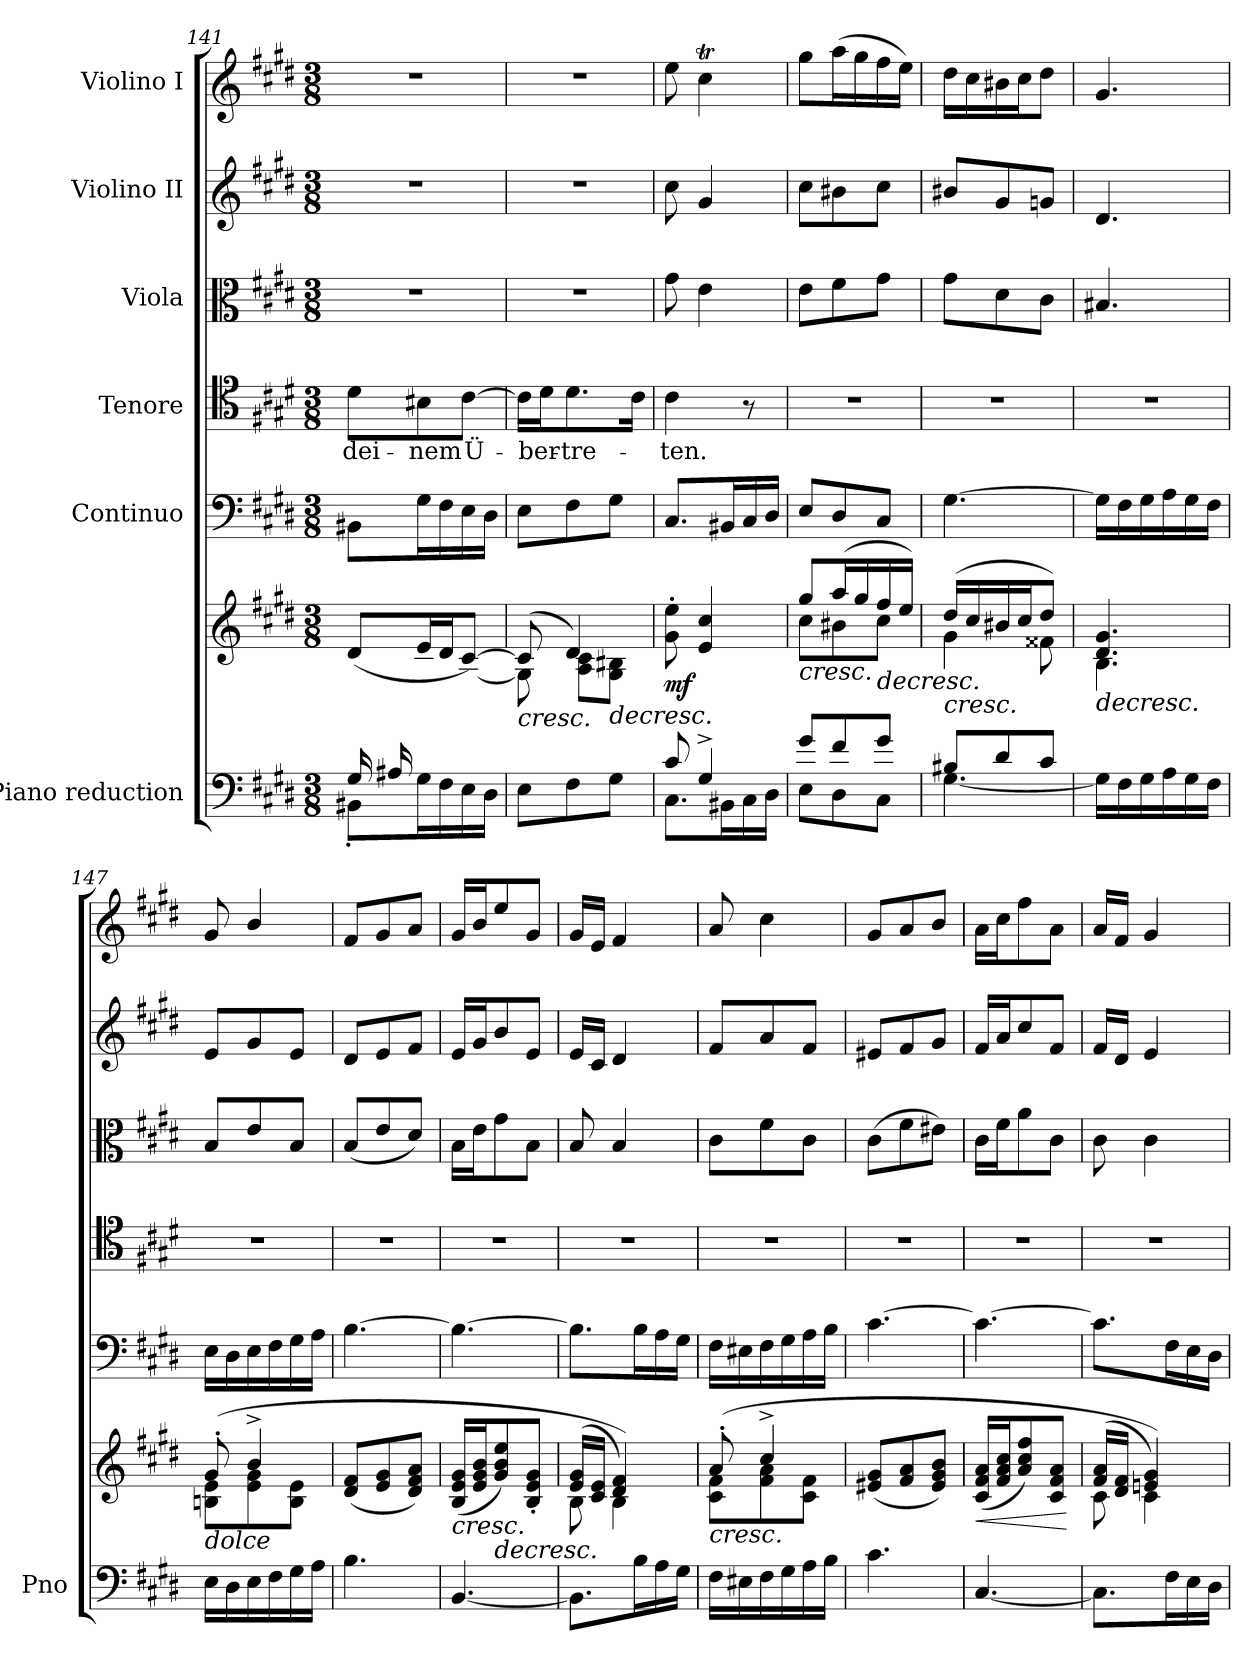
**kern	**kern	**dynam	**kern	**kern	**text	**kern	**kern	**kern
*part6	*part6	*part6	*part5	*part4	*part4	*part3	*part2	*part1
*staff7	*staff6	*staff6/7	*staff5	*staff4	*staff4	*staff3	*staff2	*staff1
*I"Piano reduction	*	*	*I"Continuo	*I"Tenore	*	*I"Viola	*I"Violino II	*I"Violino I
*I'Pno	*	*	*	*	*	*	*	*
*clefF4	*clefG2	*	*clefF4	*clefC4	*	*clefC3	*clefG2	*clefG2
*k[f#c#g#d#]	*k[f#c#g#d#]	*	*k[f#c#g#d#]	*k[f#c#g#d#]	*	*k[f#c#g#d#]	*k[f#c#g#d#]	*k[f#c#g#d#]
*M3/8	*M3/8	*	*M3/8	*M3/8	*	*M3/8	*M3/8	*M3/8
=141	=141	=141	=141	=141	=141	=141	=141	=141
*^	*^	*	*	*	*	*	*	*
!	!	!	!	!	!	!	!LO:LY:b	!	!	!
16G#/LL	8BB#X'<\L	(8d#/L	8ryy	.	8BB#X\L	8d#\L	dei-	4.r	4.r	4.r
16A#X/J	.	.	.	.	.	.	.	.	.	.
!	!	!	!	!	!	!	!LO:LY:b	!	!	!
4ryy	16G#\L	16e/L	8B#X\	.	16G#\L	8B#X\	nem	.	.	.
.	16F#\	16d#/J	.	.	16F#\	.	.	.	.	.
!	!	!	!	!	!	!	!LO:LY:b	!	!	!
.	16E\	[8c#/J)	[8G#\J	.	16E\	[8c#\J	Ü-	.	.	.
.	16D#\JJ	.	.	.	16D#\JJ	.	.	.	.	.
!!LO:LB:g=z
=142	=142	=142	=142	=142	=142	=142	=142	=142	=142	=142
!	!	!	!	!LO:HP:b	!	!	!	!	!	!
*v	*v	*	*	*	*	*	*	*	*	*
8E\L	(8c#/]	8G#\]	<	8E\L	16c#\LL]	.	4.r	4.r	4.r
!	!	!	!	!	!	!LO:LY:b	!	!	!
.	.	.	.	.	16d#\J	ber-	.	.	.
!	!	!	!	!	!	!LO:LY:b	!	!	!
8F#\	4d#/)	(>8A\ 8c#\L	.	8F#\	8.d#\	tre-	.	.	.
!	!	!	!LO:HP:b	!	!	!	!	!	!
8G#\J	.	8G#\ 8B#X\J	>	8G#\J	.	.	.	.	.
.	.	.	.	.	16c#\Jk	.	.	.	.
*	*v	*v	*	*	*	*	*	*	*
.	.	[	.	.	.	.	.	.
=143	=143	=143	=143	=143	=143	=143	=143	=143
*^	*	*	*	*	*	*	*	*
!	!	!	!LO:DY:b	!	!	!LO:LY:b	!	!	!
8c#/)	8.C#\L	8g#\' 8ee\'	mf	8.C#/L	4c#\	ten.	8g#\	8cc#\	8ee\
4G#^/	.	4e/ 4cc#/	.	.	.	.	4e\	4g#/	4cc#T\
.	16BB#X\L	.	.	16BB#X/L	.	.	.	.	.
.	16C#\	.	.	16C#/	8r	.	.	.	.
.	16D#\JJ	.	.	16D#/JJ	.	.	.	.	.
=144	=144	=144	=144	=144	=144	=144	=144	=144	=144
!	!	!	!LO:HP:b	!	!	!	!	!	!
*	*	*^	*	*	*	*	*	*	*
8g#/L	8E\L	8gg#/L	8cc#\L	<	8E/L	4.r	.	8e\L	8cc#\L	8gg#\L
8f#/	8D#\	(16aa/L	8b#X\	]	8D#/	.	.	8f#\	8b#X\	(16aa\L
.	.	16gg#/	.	.	.	.	.	.	.	16gg#\
!	!	!	!	!LO:HP:b	!	!	!	!	!	!
8g#/J	8C#\J	16ff#/	8cc#\J	>	8C#/J	.	.	8g#\J	8cc#\J	16ff#\
.	.	16ee/JJ)	.	.	.	.	.	.	.	16ee\JJ)
*v	*v	*	*	*	*	*	*	*	*	*
*	*v	*v	*	*	*	*	*	*	*
.	.	[	.	.	.	.	.	.
=145	=145	=145	=145	=145	=145	=145	=145	=145
*^	*	*	*	*	*	*	*	*
!	!	!	!LO:HP:b	!	!	!	!	!	!
*	*	*^	*	*	*	*	*	*	*
8B#X/L	[4.G#\	(16dd#/LL	4g#\	<	[4.G#\	4.r	.	8g#\L	8b#X/L	16dd#\LL
.	.	16cc#/	.	.	.	.	.	.	.	16cc#\
8d#/	.	16b#X/	.	]	.	.	.	8d#\	8g#/	16b#X\
.	.	16cc#/J	.	.	.	.	.	.	.	16cc#\J
8c#/J	.	8dd#/J)	8f##X\	.	.	.	.	8c#\J	8gn/J	8dd#\J
*v	*v	*	*	*	*	*	*	*	*	*
=146	=146	=146	=146	=146	=146	=146	=146	=146	=146
!	!	!	!LO:HP:b	!	!	!	!	!	!
16G#\LL]	4.d#/ 4.g#/	4.B\	>	16G#\LL]	4.r	.	4.B#X/	4.d#/	4.g#/
16F#\	.	.	.	16F#\	.	.	.	.	.
16G#\	.	.	.	16G#\	.	.	.	.	.
16A\	.	.	.	16A\	.	.	.	.	.
16G#\	.	.	.	16G#\	.	.	.	.	.
16F#\JJ	.	.	.	16F#\JJ	.	.	.	.	.
*	*v	*v	*	*	*	*	*	*	*
.	.	[	.	.	.	.	.	.
=147	=147	=147	=147	=147	=147	=147	=147	=147
*	*^	*	*	*	*	*	*	*
!	!LO:TX:b:i:t=dolce	!	!	!	!	!	!	!	!
16E\LL	(8g#'/	8Bn\ 8e\L	.	16E\LL	4.r	.	8B/L	8e/L	8g#/
16D#\	.	.	.	16D#\	.	.	.	.	.
16E\	4b^/	8e\ 8g#\	.	16E\	.	.	8e/	8g#/	4b/
16F#\	.	.	.	16F#\	.	.	.	.	.
16G#\	.	8B\ 8e\J	.	16G#\	.	.	8B/J	8e/J	.
16A\JJ	.	.	.	16A\JJ	.	.	.	.	.
*	*v	*v	*	*	*	*	*	*	*
=148	=148	=148	=148	=148	=148	=148	=148	=148
4.B\	(8d#/ 8f#/L	.	[4.B\	4.r	.	(8B/L	8d#/L	8f#/L
.	8e/ 8g#/	.	.	.	.	8e/	8e/	8g#/
.	8d#/ 8f#/ 8a/J)	.	.	.	.	8d#/J)	8f#/J	8a/J
=149	=149	=149	=149	=149	=149	=149	=149	=149
!	!	!LO:HP:b	!	!	!	!	!	!
[<4.BB/	(16B/ 16e/ 16g#/LL	<	4.B\_	4.r	.	16B\LL	16e/LL	16g#/LL
.	16e/ 16g#/ 16b/J	.	.	.	.	16e\J	16g#/J	16b/J
!	!	!LO:HP:n=1:b	!	!	!	!	!	!
.	8g#/ 8b/ 8ee/)	] >	.	.	.	8g#\	8b/	8ee/
.	8B/' 8e/' 8g#/'J	.	.	.	.	8B\J	8e/J	8g#/J
.	.	[	.	.	.	.	.	.
=150	=150	=150	=150	=150	=150	=150	=150	=150
*	*^	*	*	*	*	*	*	*
8.BB\L]	(16e/ 16g#/LL	8B\	.	8.B\L]	4.r	.	8B/	16e/LL	16g#/LL
.	16c#/ 16e/JJ	.	.	.	.	.	.	16c#/JJ	16e/JJ
.	4d#/ 4f#/))	4B\	.	.	.	.	4B/	4d#/	4f#/
16B\L	.	.	.	16B\L	.	.	.	.	.
16A\	.	.	.	16A\	.	.	.	.	.
16G#\JJ	.	.	.	16G#\JJ	.	.	.	.	.
=151	=151	=151	=151	=151	=151	=151	=151	=151	=151
!	!LO:TX:b:i:t=cresc.	!	!	!	!	!	!	!	!
16F#\LL	(8a'/	8c#\ 8f#\L	.	16F#\LL	4.r	.	8c#\L	8f#/L	8a/
16E#X\	.	.	.	16E#X\	.	.	.	.	.
16F#\	4cc#^/	8f#\ 8a\	.	16F#\	.	.	8f#\	8a/	4cc#\
16G#\	.	.	.	16G#\	.	.	.	.	.
16A\	.	8c#\ 8f#\J	.	16A\	.	.	8c#\J	8f#/J	.
16B\JJ	.	.	.	16B\JJ	.	.	.	.	.
*	*v	*v	*	*	*	*	*	*	*
=152	=152	=152	=152	=152	=152	=152	=152	=152
4.c#\	(8e#X/ 8g#/L	.	[4.c#\	4.r	.	(8c#\L	8e#X/L	8g#/L
.	8f#/ 8a/	.	.	.	.	8f#\	8f#/	8a/
.	8e#/ 8g#/ 8b/J)	.	.	.	.	8e#X\J)	8g#/J	8b/J
!!LO:PB:g=z
=153	=153	=153	=153	=153	=153	=153	=153	=153
!	!	!LO:HP:b	!	!	!	!	!	!
[<4.C#/	(16c#/ 16f#/ 16a/LL	<	4.c#\_	4.r	.	16c#\LL	16f#/LL	16a\LL
.	16f#/ 16a/ 16cc#/J	.	.	.	.	16f#\J	16a/J	16cc#\J
.	8a/ 8cc#/ 8ff#/)	]	.	.	.	8a\	8cc#/	8ff#\
.	8c#/ 8f#/ 8a/J	.	.	.	.	8c#\J	8f#/J	8a\J
.	.	[	.	.	.	.	.	.
=154	=154	=154	=154	=154	=154	=154	=154	=154
*	*^	*	*	*	*	*	*	*
8.C#\L]	(16f#/ 16a/LL	8c#\	.	8.c#\L]	4.r	.	8c#\	16f#/LL	16a/LL
.	16d#/ 16f#/JJ	.	.	.	.	.	.	16d#/JJ	16f#/JJ
.	4en/ 4g#/))	4c#\	.	.	.	.	4c#\	4e/	4g#/
16F#\L	.	.	.	16F#\L	.	.	.	.	.
16E\	.	.	.	16E\	.	.	.	.	.
16D#\JJ	.	.	.	16D#\JJ	.	.	.	.	.
*	*v	*v	*	*	*	*	*	*	*
=	=	=	=	=	=	=	=	=
*-	*-	*-	*-	*-	*-	*-	*-	*-
